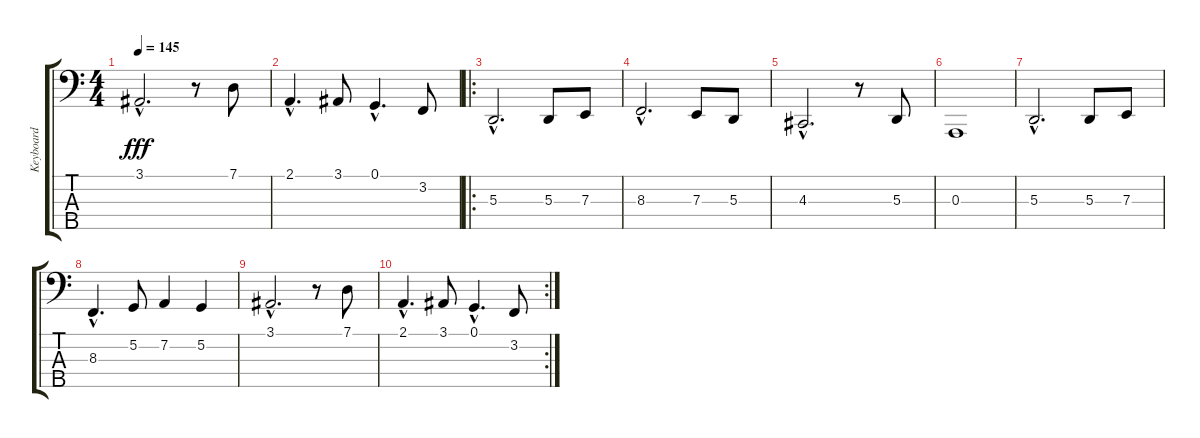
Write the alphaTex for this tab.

\track ("Keyboard" "Keyboard") {instrument stringensemble1}
\staff {score tabs}
\tuning (G2 D2 A1 E1 B0) {hide}
\ts (4 4)
\tempo 145
\clef f4
\ks c
3.1{hac}.2{d dy fff} r.8 7.1.8 |
2.1{hac}.4{d} 3.1.8 0.1{hac}.4{d} 3.2.8 |
\ro
5.3{hac}.2{d} 5.3.8 7.3.8 |
8.3{hac}.2{d} 7.3.8 5.3.8 |
4.3{hac}.2{d} r.8 5.3.8 |
0.3.1 |
5.3{hac}.2{d} 5.3.8 7.3.8 |
8.3{hac}.4{d} 5.2.8 7.2.4 5.2.4 |
3.1{hac}.2{d} r.8 7.1.8 |
\rc 2
2.1{hac}.4{d} 3.1.8 0.1{hac}.4{d} 3.2.8
